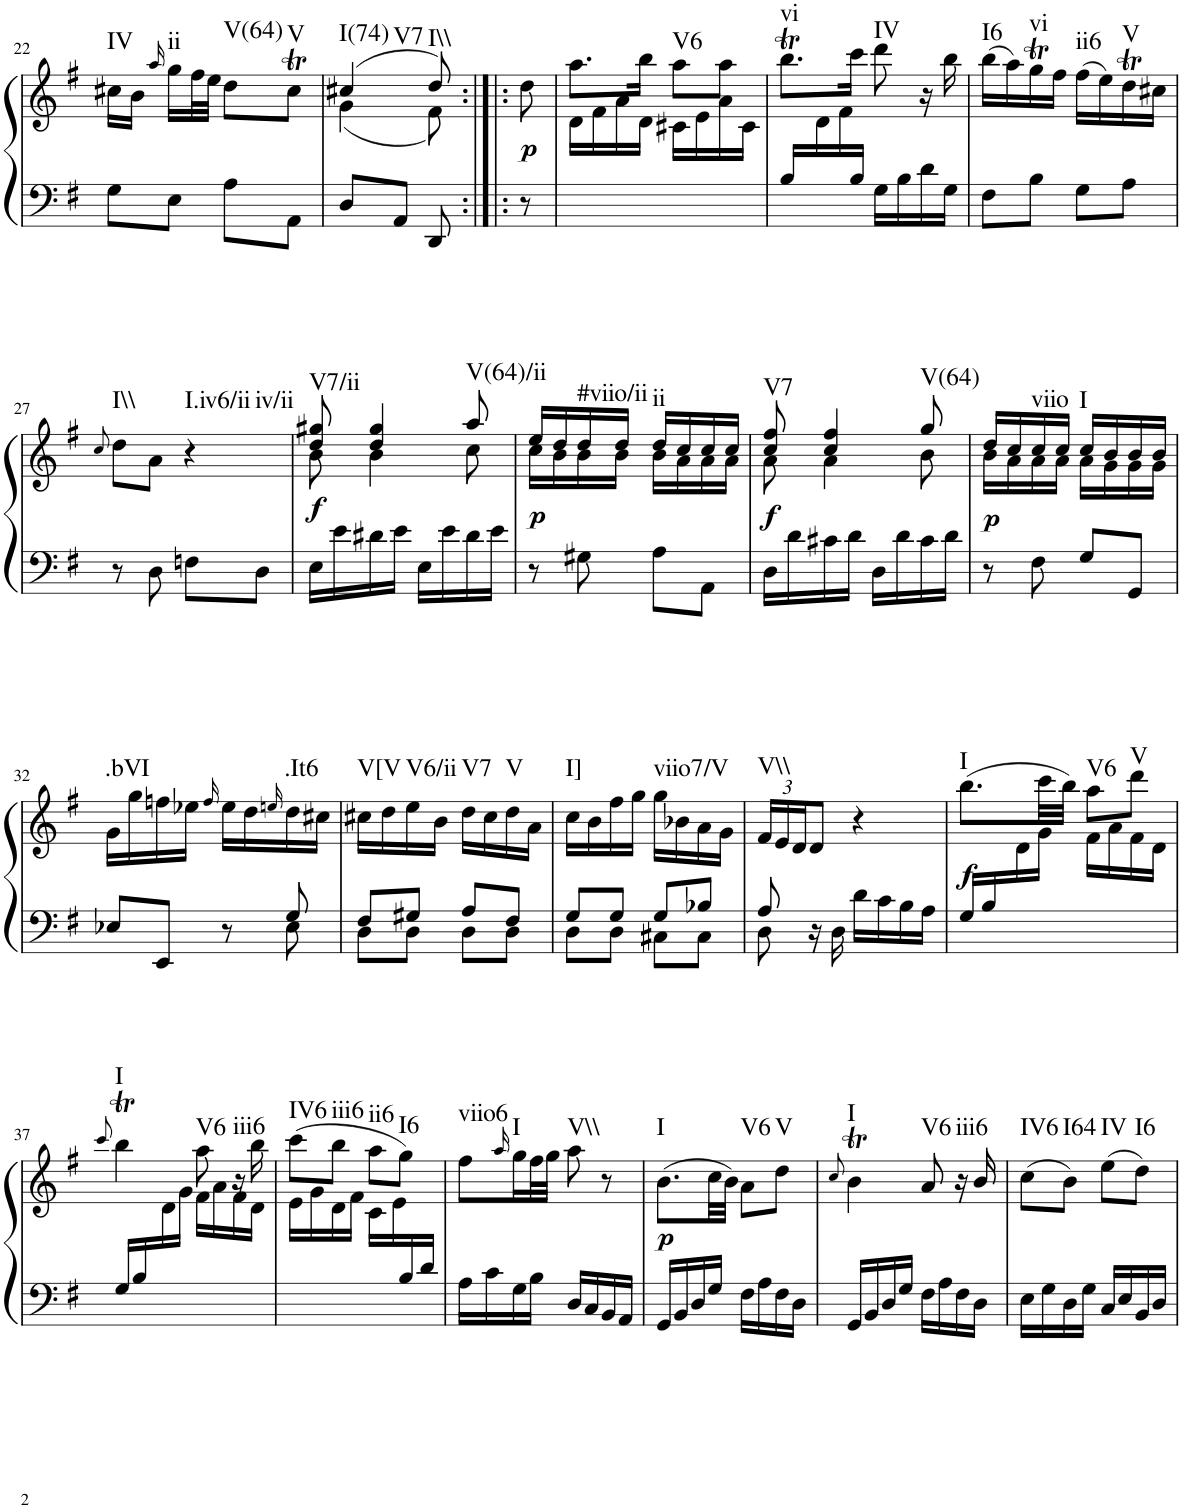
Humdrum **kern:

**kern	**kern	**dynam	**harte
*part1	*part1	*part1	*part1
*staff2	*staff1	*staff1/2	*
*I"Piano	*	*	*
*I'Pno.	*	*	*
!!LO:PB:g=z
*clefF4	*clefG2	*	*
*k[f#]	*k[f#]	*	*
*M2/4	*M2/4	*	*
=22	=22	=22	=22
!	!	!	!LO:H:kt=IV
8G\L	16cc#X\LL	.	N
.	16b\JJ	.	.
.	16qaa/	.	.
!	!	!	!LO:H:kt=ii
8E\J	16gg\LL	.	N
.	32ff#\L	.	.
.	32ee\JJJ	.	.
!	!	!	!LO:H:kt=V(64)
8A\L	8dd\L	.	N
!	!	!	!LO:H:kt=V
8AA\J	8cc#t\J	.	N
=23	=23	=23	=23
*	*^	*	*
!	!	!	!	!LO:H:n=1:kt=I(74)
!	!	!	!	!LO:H:n=2:kt=V7
8D/L	(4cc#X/	(4g\	.	N N
8AA/J	.	.	.	.
!	!	!	!	!LO:H:kt=I\\
8DD/	8dd/)	8f#\)	.	N
=23X1:|!|:	=23X1:|!|:	=23X1:|!|:	=23X1:|!|:	=23X1:|!|:
!	!	!	!LO:DY:b	!
*	*v	*v	*	*
8r	8dd\	p	.
=24	=24	=24	=24
*	*^	*	*
2ryy	8.aa\L	16d\LL	.	.
.	.	16f#\	.	.
.	.	16a\	.	.
.	16bb\Jk	16d\JJ	.	.
!	!	!	!	!LO:H:kt=V6
.	8aa\L	16c#X\LL	.	N
.	.	16e\	.	.
.	8aa\J	16a\	.	.
.	.	16c#\JJ	.	.
=25	=25	=25	=25	=25
!	!	!	!	!LO:H:kt=vi
16B/LL	8.bbt\L	16ryy	.	N
8ryy	.	16d\	.	.
.	.	16f#\	.	.
16B/JJ	16ccc\Jk	4ryy	.	.
!	!	!	!	!LO:H:kt=IV
16G\LL	8ddd\	.	.	N
16B\	.	.	.	.
16d\	16r	.	.	.
16G\JJ	16bb\	16ryy	.	.
=26	=26	=26	=26	=26
!	!	!	!	!LO:H:kt=I6
*	*v	*v	*	*
8F#\L	(16bb\LL	.	N
.	16aa\)	.	.
!	!	!	!LO:H:kt=vi
8B\J	16ggT\	.	N
.	16ff#\JJ	.	.
!	!	!	!LO:H:kt=ii6
8G\L	(16ff#\LL	.	N
.	16ee\)	.	.
!	!	!	!LO:H:kt=V
8A\J	16ddT\	.	N
.	16cc#X\JJ	.	.
!!LO:LB:g=z
=27	=27	=27	=27
.	8qcc/	.	.
!	!	!	!LO:H:kt=I\\
8r	8dd\L	.	N
8D\	8a\J	.	.
!	!	!	!LO:H:n=1:kt=I.iv6/ii
!	!	!	!LO:H:n=2:kt=iv/ii
8Fn\L	4r	.	N N
8D\J	.	.	.
=28	=28	=28	=28
*	*^	*	*
!	!	!	!LO:DY:b	!LO:H:kt=V7/ii
16E\LL	8dd/ 8gg#X/	8b\	f	N
16e\	.	.	.	.
16d#X\	4dd/ 4gg#/	4b\	.	.
16e\JJ	.	.	.	.
16E\LL	.	.	.	.
16e\	.	.	.	.
!	!	!	!	!LO:H:kt=V(64)/ii
16d#\	8aa/	8cc\	.	N
16e\JJ	.	.	.	.
=29	=29	=29	=29	=29
!	!	!	!LO:DY:b	!
8r	16ee/LL	16cc\LL	p	.
.	16dd/	16b\	.	.
!	!	!	!	!LO:H:kt=#viio/ii
8G#X\	16dd/	16b\	.	N
.	16dd/JJ	16b\JJ	.	.
!	!	!	!	!LO:H:kt=ii
8A\L	16dd/LL	16b\LL	.	N
.	16cc/	16a\	.	.
8AA\J	16cc/	16a\	.	.
.	16cc/JJ	16a\JJ	.	.
=30	=30	=30	=30	=30
!	!	!	!LO:DY:b	!LO:H:kt=V7
16D\LL	8cc/ 8ff#/	8a\	f	N
16d\	.	.	.	.
16c#X\	4cc/ 4ff#/	4a\	.	.
16d\JJ	.	.	.	.
16D\LL	.	.	.	.
16d\	.	.	.	.
!	!	!	!	!LO:H:kt=V(64)
16c#\	8gg/	8b\	.	N
16d\JJ	.	.	.	.
=31	=31	=31	=31	=31
!	!	!	!LO:DY:b	!
8r	16dd/LL	16b\LL	p	.
.	16cc/	16a\	.	.
!	!	!	!	!LO:H:kt=viio
8F#\	16cc/	16a\	.	N
.	16cc/JJ	16a\JJ	.	.
!	!	!	!	!LO:H:kt=I
8G/L	16cc/LL	16a\LL	.	N
.	16b/	16g\	.	.
8GG/J	16b/	16g\	.	.
.	16b/JJ	16g\JJ	.	.
!!LO:LB:g=z
=32	=32	=32	=32	=32
*^	*	*	*	*
!	!	!	!	!	!LO:H:kt=.bVI
*	*	*v	*v	*	*
8E-X/L	4.ryy	16g\LL	.	N
.	.	16gg\	.	.
8EE/J	.	16ffn\	.	.
.	.	16ee-X\JJ	.	.
.	.	16qff/	.	.
8r	.	16ee-\LL	.	.
.	.	16dd\	.	.
.	.	16qeen/	.	.
!	!	!	!	!LO:H:kt=.It6
8G/	8E-\	16dd\	.	N
.	.	16cc#X\JJ	.	.
=33	=33	=33	=33	=33
!	!	!	!	!LO:H:kt=V[V
8F#/L	8D\L	16cc#X\LL	.	N
.	.	16dd\	.	.
!	!	!	!	!LO:H:kt=V6/ii
8G#X/J	8D\J	16ee\	.	N
.	.	16b\JJ	.	.
!	!	!	!	!LO:H:kt=V7
8A/L	8D\L	16dd\LL	.	N
.	.	16cc#\	.	.
!	!	!	!	!LO:H:kt=V
8F#/J	8D\J	16dd\	.	N
.	.	16a\JJ	.	.
=34	=34	=34	=34	=34
!	!	!	!	!LO:H:kt=I]
8G/L	8D\L	16cc\LL	.	N
.	.	16b\	.	.
8G/J	8D\J	16ff#\	.	.
.	.	16gg\JJ	.	.
!	!	!	!	!LO:H:kt=viio7/V
8G/L	8C#X\L	16gg\LL	.	N
.	.	16b-X\	.	.
8B-X/J	8C#\J	16a\	.	.
.	.	16g\JJ	.	.
=35	=35	=35	=35	=35
*	*	*Xbrackettup	*	*
!	!	!	!	!LO:H:kt=V\\
8D\	8A/	24f#/LL	.	N
.	.	24e/	.	.
.	.	24d/J	.	.
16r	4.ryy	8d/J	.	.
16D\	.	.	.	.
16d\LL	.	4r	.	.
16c\	.	.	.	.
16B\	.	.	.	.
16A\JJ	.	.	.	.
*v	*v	*	*	*
=36	=36	=36	=36
*	*^	*	*
!	!	!	!LO:DY:b	!LO:H:kt=I
16G/LL	(8.bb\L	8ryy	f	N
16B/	.	.	.	.
4.ryy	.	16d\	.	.
.	32ccc\LL	16g\JJ	.	.
.	32bb\JJJ)	.	.	.
!	!	!	!	!LO:H:kt=V6
.	8aa\L	16f#\LL	.	N
.	.	16a\	.	.
!	!	!	!	!LO:H:kt=V
.	8ddd\J	16f#\	.	N
.	.	16d\JJ	.	.
!!LO:LB:g=z	!!
=37	=37	=37	=37	=37
.	8qccc/	.	.	.
!	!	!	!	!LO:H:kt=I
16G/LL	4bbt\	8ryy	.	N
16B/	.	.	.	.
4.ryy	.	16d\	.	.
.	.	16g\JJ	.	.
!	!	!	!	!LO:H:kt=V6
.	8aa\	16f#\LL	.	N
.	.	16a\	.	.
!	!	!	!	!LO:H:kt=iii6
.	16r	16f#\	.	N
.	16bb\	16d\JJ	.	.
=38	=38	=38	=38	=38
!	!	!	!	!LO:H:kt=IV6
4.ryy	(8ccc\L	16e\LL	.	N
.	.	16g\	.	.
!	!	!	!	!LO:H:kt=iii6
.	8bb\J	16d\	.	N
.	.	16f#\JJ	.	.
!	!	!	!	!LO:H:kt=ii6
.	8aa\L	16c\LL	.	N
.	.	16e\	.	.
!	!	!	!	!LO:H:kt=I6
16B/	8gg\J)	8ryy	.	N
16d/JJ	.	.	.	.
*	*v	*v	*	*
=39	=39	=39	=39
!	!	!	!LO:H:kt=viio6
16A\LL	8ff#\L	.	N
16c\	.	.	.
.	16qaa/	.	.
!	!	!	!LO:H:kt=I
16G\	16gg\L	.	N
16B\JJ	32ff#\L	.	.
.	32gg\JJJ	.	.
!	!	!	!LO:H:kt=V\\
16D/LL	8aa\	.	N
16C/	.	.	.
16BB/	8r	.	.
16AA/JJ	.	.	.
=40	=40	=40	=40
!	!	!LO:DY:b	!LO:H:kt=I
16GG/LL	(8.b\L	p	N
16BB/	.	.	.
16D/	.	.	.
16G/JJ	32cc\LL	.	.
.	32b\JJJ)	.	.
!	!	!	!LO:H:kt=V6
16F#\LL	8a\L	.	N
16A\	.	.	.
!	!	!	!LO:H:kt=V
16F#\	8dd\J	.	N
16D\JJ	.	.	.
=41	=41	=41	=41
.	8qcc/	.	.
!	!	!	!LO:H:kt=I
16GG/LL	4bt\	.	N
16BB/	.	.	.
16D/	.	.	.
16G/JJ	.	.	.
!	!	!	!LO:H:kt=V6
16F#\LL	8a/	.	N
16A\	.	.	.
!	!	!	!LO:H:kt=iii6
16F#\	16r	.	N
16D\JJ	16b/	.	.
=42	=42	=42	=42
!	!	!	!LO:H:kt=IV6
16E\LL	(8cc\L	.	N
16G\	.	.	.
!	!	!	!LO:H:kt=I64
16D\	8b\J)	.	N
16G\JJ	.	.	.
!	!	!	!LO:H:kt=IV
16C/LL	(8ee\L	.	N
16E/	.	.	.
!	!	!	!LO:H:kt=I6
16BB/	8dd\J)	.	N
16D/JJ	.	.	.
=	=	=	=
*-	*-	*-	*-
